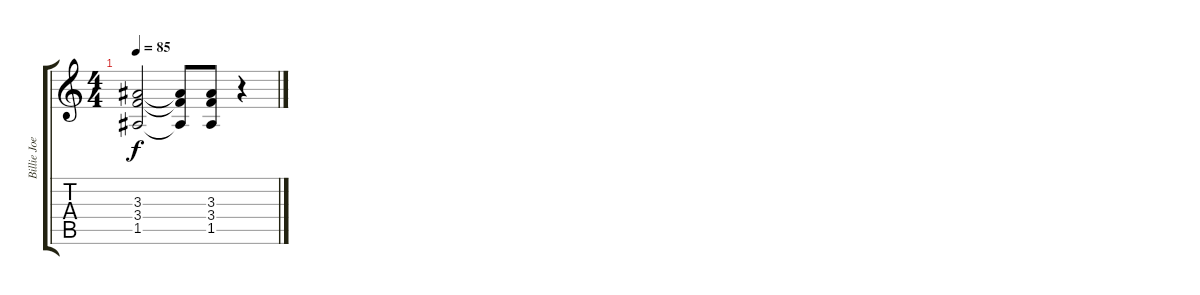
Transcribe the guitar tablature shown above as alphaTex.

\track ("Billie Joe Armstrong" "Billie Joe") {instrument electricguitarclean}
\staff {score tabs}
\tuning (E4 B3 G3 D3 A2 E2) {hide}
\ts (4 4)
\tempo 85
\clef g2
\ks c
(3.3 3.4 1.5).2{dy f} (3.3{t} 3.4{t} 1.5{t}).8 (3.3 3.4 1.5).8 r.4
